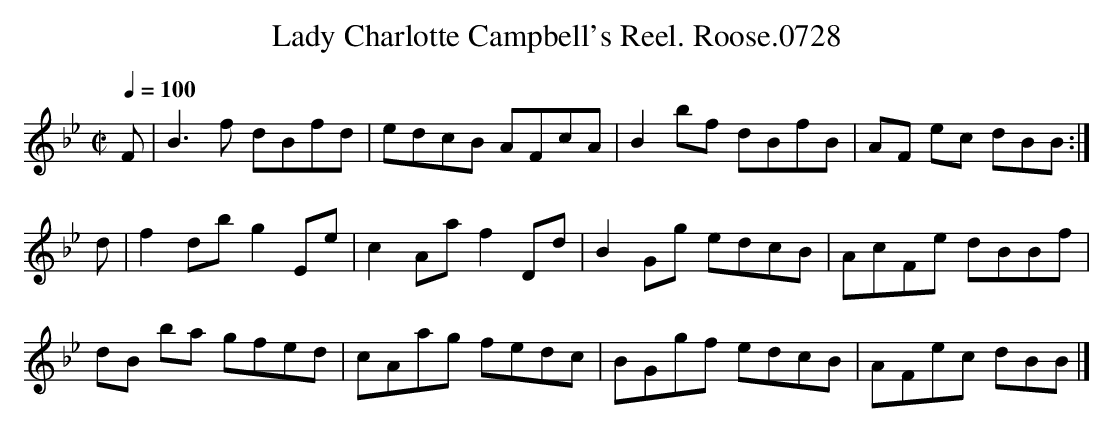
X:1
T:Lady Charlotte Campbell's Reel. Roose.0728
M:C|
L:1/8
Q:1/4=100
K:Bb
F | B3f dBfd | edcB AFcA | B2bf dBfB | AF ec dBB :|
d | f2db g2Ee | c2Aa f2Dd | B2Gg edcB | AcFe dBBf |
dB ba gfed | cAag fedc | BGgf edcB | AFec dBB |]
